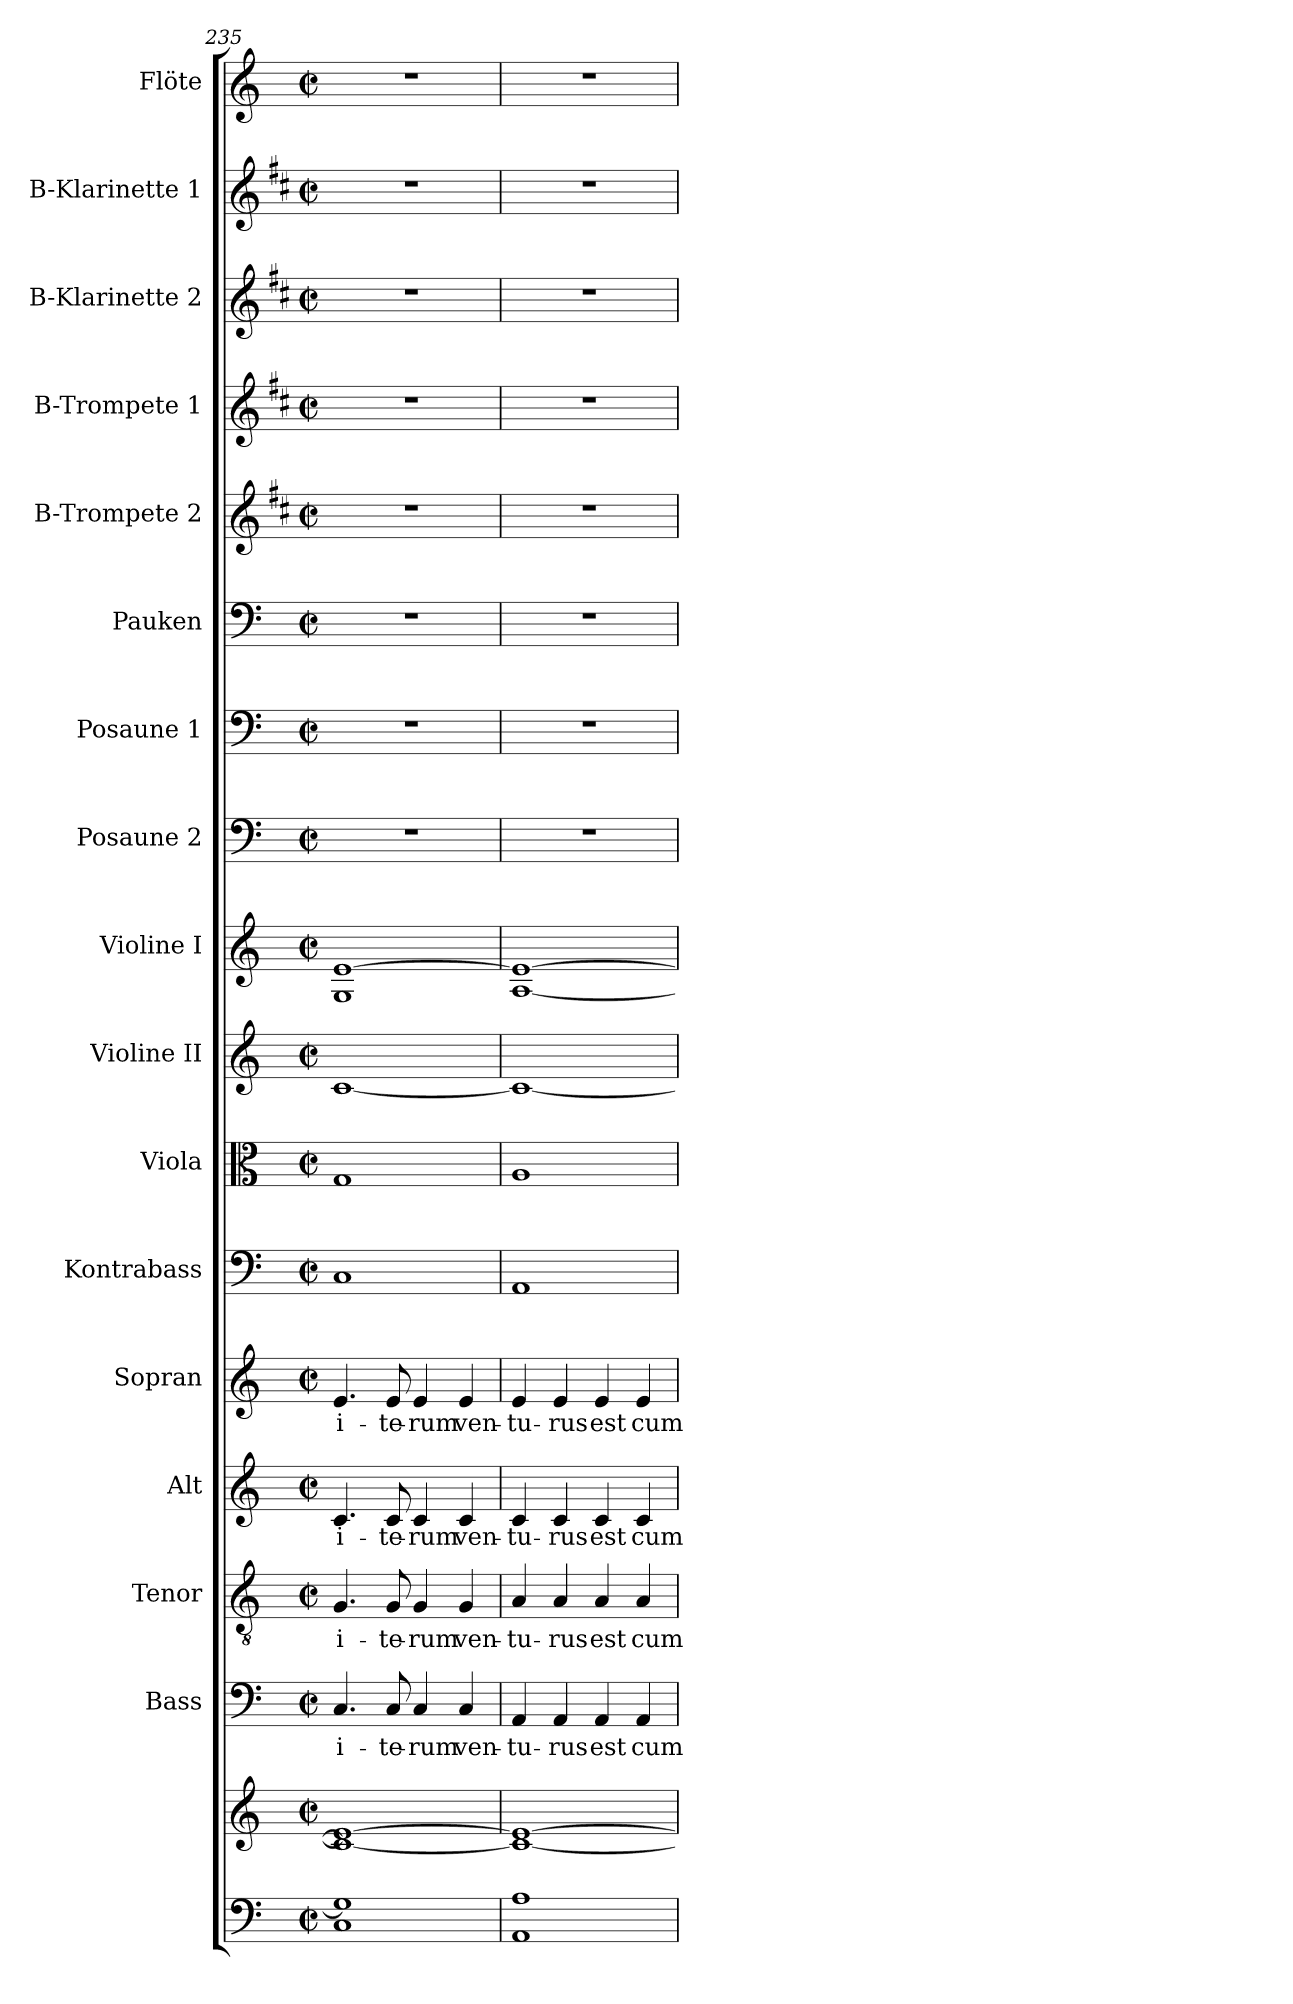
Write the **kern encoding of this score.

**kern	**kern	**kern	**text	**kern	**text	**kern	**text	**kern	**text	**kern	**kern	**kern	**kern	**kern	**kern	**kern	**kern	**kern	**kern	**kern	**kern
*part17	*part17	*part16	*part16	*part15	*part15	*part14	*part14	*part13	*part13	*part12	*part11	*part10	*part9	*part8	*part7	*part6	*part5	*part4	*part3	*part2	*part1
*staff18	*staff17	*staff16	*staff16	*staff15	*staff15	*staff14	*staff14	*staff13	*staff13	*staff12	*staff11	*staff10	*staff9	*staff8	*staff7	*staff6	*staff5	*staff4	*staff3	*staff2	*staff1
*	*	*I"Bass	*	*I"Tenor	*	*I"Alt	*	*I"Sopran	*	*I"Kontrabass	*I"Viola	*I"Violine II	*I"Violine I	*I"Posaune 2	*I"Posaune 1	*I"Pauken	*I"B-Trompete 2	*I"B-Trompete 1	*I"B-Klarinette 2	*I"B-Klarinette 1	*I"Flöte
*	*	*I'B.	*	*I'T.	*	*I'A.	*	*I'S.	*	*I'Kb.	*I'Vla.	*I'Vl. II	*I'Vl. I	*I'Pos. 2	*I'Pos. 1	*I'Pk.	*I'B Trp. 2	*I'B Trp. 1	*I'B Kl. 2	*I'B Kl. 1	*I'Fl.
*clefF4	*clefG2	*clefF4	*	*clefGv2	*	*clefG2	*	*clefG2	*	*clefF4	*clefC3	*clefG2	*clefG2	*clefF4	*clefF4	*clefF4	*clefG2	*clefG2	*clefG2	*clefG2	*clefG2
*	*	*	*	*	*	*	*	*	*	*ITrd7c12	*	*	*	*	*	*	*ITrd1c2	*ITrd1c2	*ITrd1c2	*ITrd1c2	*
*k[]	*k[]	*k[]	*	*k[]	*	*k[]	*	*k[]	*	*k[]	*k[]	*k[]	*k[]	*k[]	*k[]	*k[]	*k[]	*k[]	*k[]	*k[]	*k[]
*C:	*C:	*C:	*	*C:	*	*C:	*	*C:	*	*C:	*C:	*C:	*C:	*C:	*C:	*C:	*C:	*C:	*C:	*C:	*C:
*M2/2	*M2/2	*M2/2	*	*M2/2	*	*M2/2	*	*M2/2	*	*M2/2	*M2/2	*M2/2	*M2/2	*M2/2	*M2/2	*M2/2	*M2/2	*M2/2	*M2/2	*M2/2	*M2/2
*met(c|)	*met(c|)	*met(c|)	*	*met(c|)	*	*met(c|)	*	*met(c|)	*	*met(c|)	*met(c|)	*met(c|)	*met(c|)	*met(c|)	*met(c|)	*met(c|)	*met(c|)	*met(c|)	*met(c|)	*met(c|)	*met(c|)
=235	=235	=235	=235	=235	=235	=235	=235	=235	=235	=235	=235	=235	=235	=235	=235	=235	=235	=235	=235	=235	=235
*^	*^	*	*	*	*	*	*	*	*	*	*	*	*	*	*	*	*	*	*	*	*
!	!	!	!	!	!LO:LY:b	!	!LO:LY:b	!	!LO:LY:b	!	!LO:LY:b	!	!	!	!	!	!	!	!	!	!	!	!
1G]	1C	1e_	1c_	4.C/	i-	4.G/	i-	4.c/	i-	4.e/	i-	1CC	1G	[1c	1G [1e	1r	1r	1r	1r	1r	1r	1r	1r
!	!	!	!	!	!LO:LY:b	!	!LO:LY:b	!	!LO:LY:b	!	!LO:LY:b	!	!	!	!	!	!	!	!	!	!	!	!
.	.	.	.	8C/	-te-	8G/	-te-	8c/	-te-	8e/	-te-	.	.	.	.	.	.	.	.	.	.	.	.
!	!	!	!	!	!LO:LY:b	!	!LO:LY:b	!	!LO:LY:b	!	!LO:LY:b	!	!	!	!	!	!	!	!	!	!	!	!
.	.	.	.	4C/	-rum	4G/	-rum	4c/	-rum	4e/	-rum	.	.	.	.	.	.	.	.	.	.	.	.
!	!	!	!	!	!LO:LY:b	!	!LO:LY:b	!	!LO:LY:b	!	!LO:LY:b	!	!	!	!	!	!	!	!	!	!	!	!
.	.	.	.	4C/	ven-	4G/	ven-	4c/	ven-	4e/	ven-	.	.	.	.	.	.	.	.	.	.	.	.
=236	=236	=236	=236	=236	=236	=236	=236	=236	=236	=236	=236	=236	=236	=236	=236	=236	=236	=236	=236	=236	=236	=236	=236
!	!	!	!	!	!LO:LY:b	!	!LO:LY:b	!	!LO:LY:b	!	!LO:LY:b	!	!	!	!	!	!	!	!	!	!	!	!
1A	1AA	1e_	1c_	4AA/	-tu-	4A/	-tu-	4c/	-tu-	4e/	-tu-	1AAA	1A	1c_	[1A 1e_	1r	1r	1r	1r	1r	1r	1r	1r
!	!	!	!	!	!LO:LY:b	!	!LO:LY:b	!	!LO:LY:b	!	!LO:LY:b	!	!	!	!	!	!	!	!	!	!	!	!
.	.	.	.	4AA/	-rus	4A/	-rus	4c/	-rus	4e/	-rus	.	.	.	.	.	.	.	.	.	.	.	.
!	!	!	!	!	!LO:LY:b	!	!LO:LY:b	!	!LO:LY:b	!	!LO:LY:b	!	!	!	!	!	!	!	!	!	!	!	!
.	.	.	.	4AA/	est	4A/	est	4c/	est	4e/	est	.	.	.	.	.	.	.	.	.	.	.	.
!	!	!	!	!	!LO:LY:b	!	!LO:LY:b	!	!LO:LY:b	!	!LO:LY:b	!	!	!	!	!	!	!	!	!	!	!	!
.	.	.	.	4AA/	cum	4A/	cum	4c/	cum	4e/	cum	.	.	.	.	.	.	.	.	.	.	.	.
*v	*v	*	*	*	*	*	*	*	*	*	*	*	*	*	*	*	*	*	*	*	*	*	*
*	*v	*v	*	*	*	*	*	*	*	*	*	*	*	*	*	*	*	*	*	*	*	*
=	=	=	=	=	=	=	=	=	=	=	=	=	=	=	=	=	=	=	=	=	=
*-	*-	*-	*-	*-	*-	*-	*-	*-	*-	*-	*-	*-	*-	*-	*-	*-	*-	*-	*-	*-	*-
